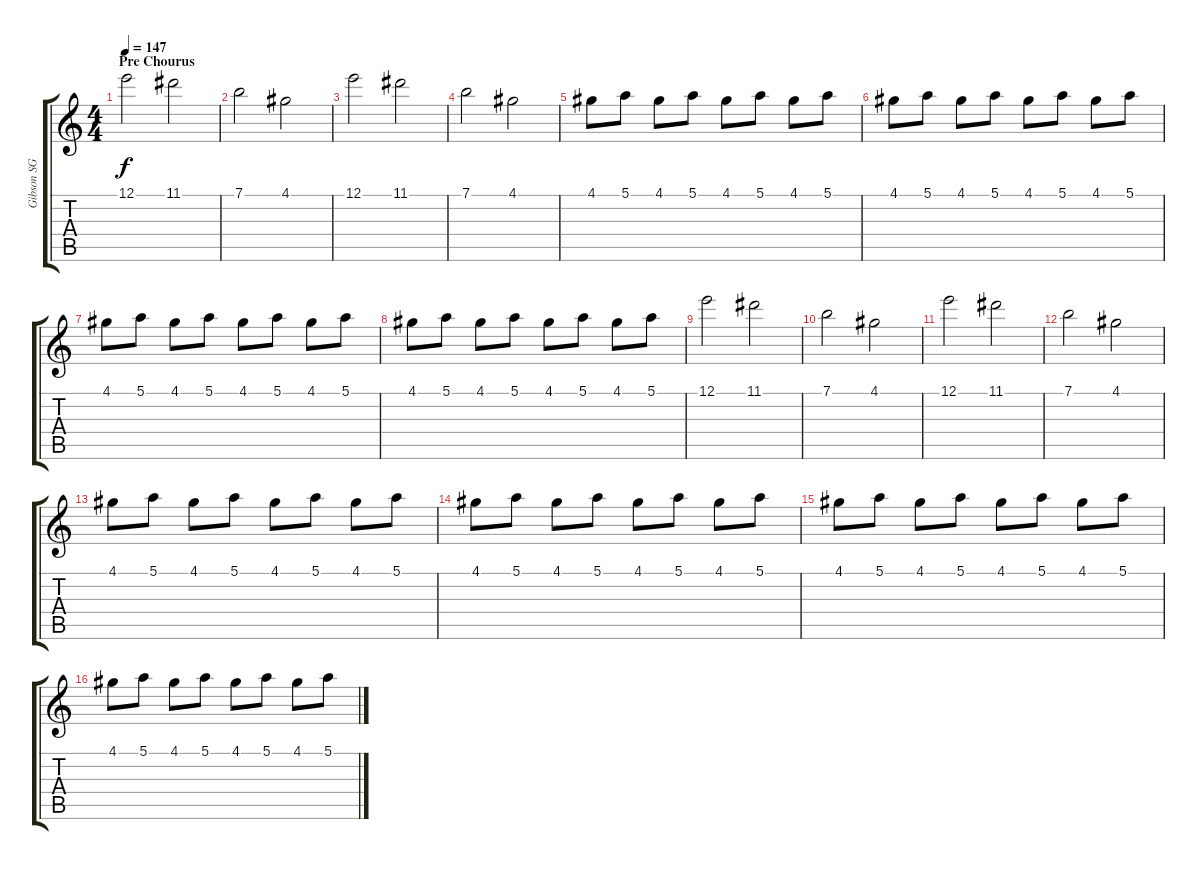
\track ("Gibson SG" "Gibson SG") {instrument overdrivenguitar}
\staff {score tabs}
\tuning (E4 B3 G3 D3 A2 E2) {hide}
\ts (4 4)
\section ("" "Pre Chourus")
\tempo 147
\clef g2
\ks c
12.1.2{dy f} 11.1.2 |
7.1.2 4.1.2 |
12.1.2 11.1.2 |
7.1.2 4.1.2 |
4.1.8 5.1.8 4.1.8 5.1.8 4.1.8 5.1.8 4.1.8 5.1.8 |
4.1.8 5.1.8 4.1.8 5.1.8 4.1.8 5.1.8 4.1.8 5.1.8 |
4.1.8 5.1.8 4.1.8 5.1.8 4.1.8 5.1.8 4.1.8 5.1.8 |
4.1.8 5.1.8 4.1.8 5.1.8 4.1.8 5.1.8 4.1.8 5.1.8 |
12.1.2 11.1.2 |
7.1.2 4.1.2 |
12.1.2 11.1.2 |
7.1.2 4.1.2 |
4.1.8 5.1.8 4.1.8 5.1.8 4.1.8 5.1.8 4.1.8 5.1.8 |
4.1.8 5.1.8 4.1.8 5.1.8 4.1.8 5.1.8 4.1.8 5.1.8 |
4.1.8 5.1.8 4.1.8 5.1.8 4.1.8 5.1.8 4.1.8 5.1.8 |
4.1.8 5.1.8 4.1.8 5.1.8 4.1.8 5.1.8 4.1.8 5.1.8
